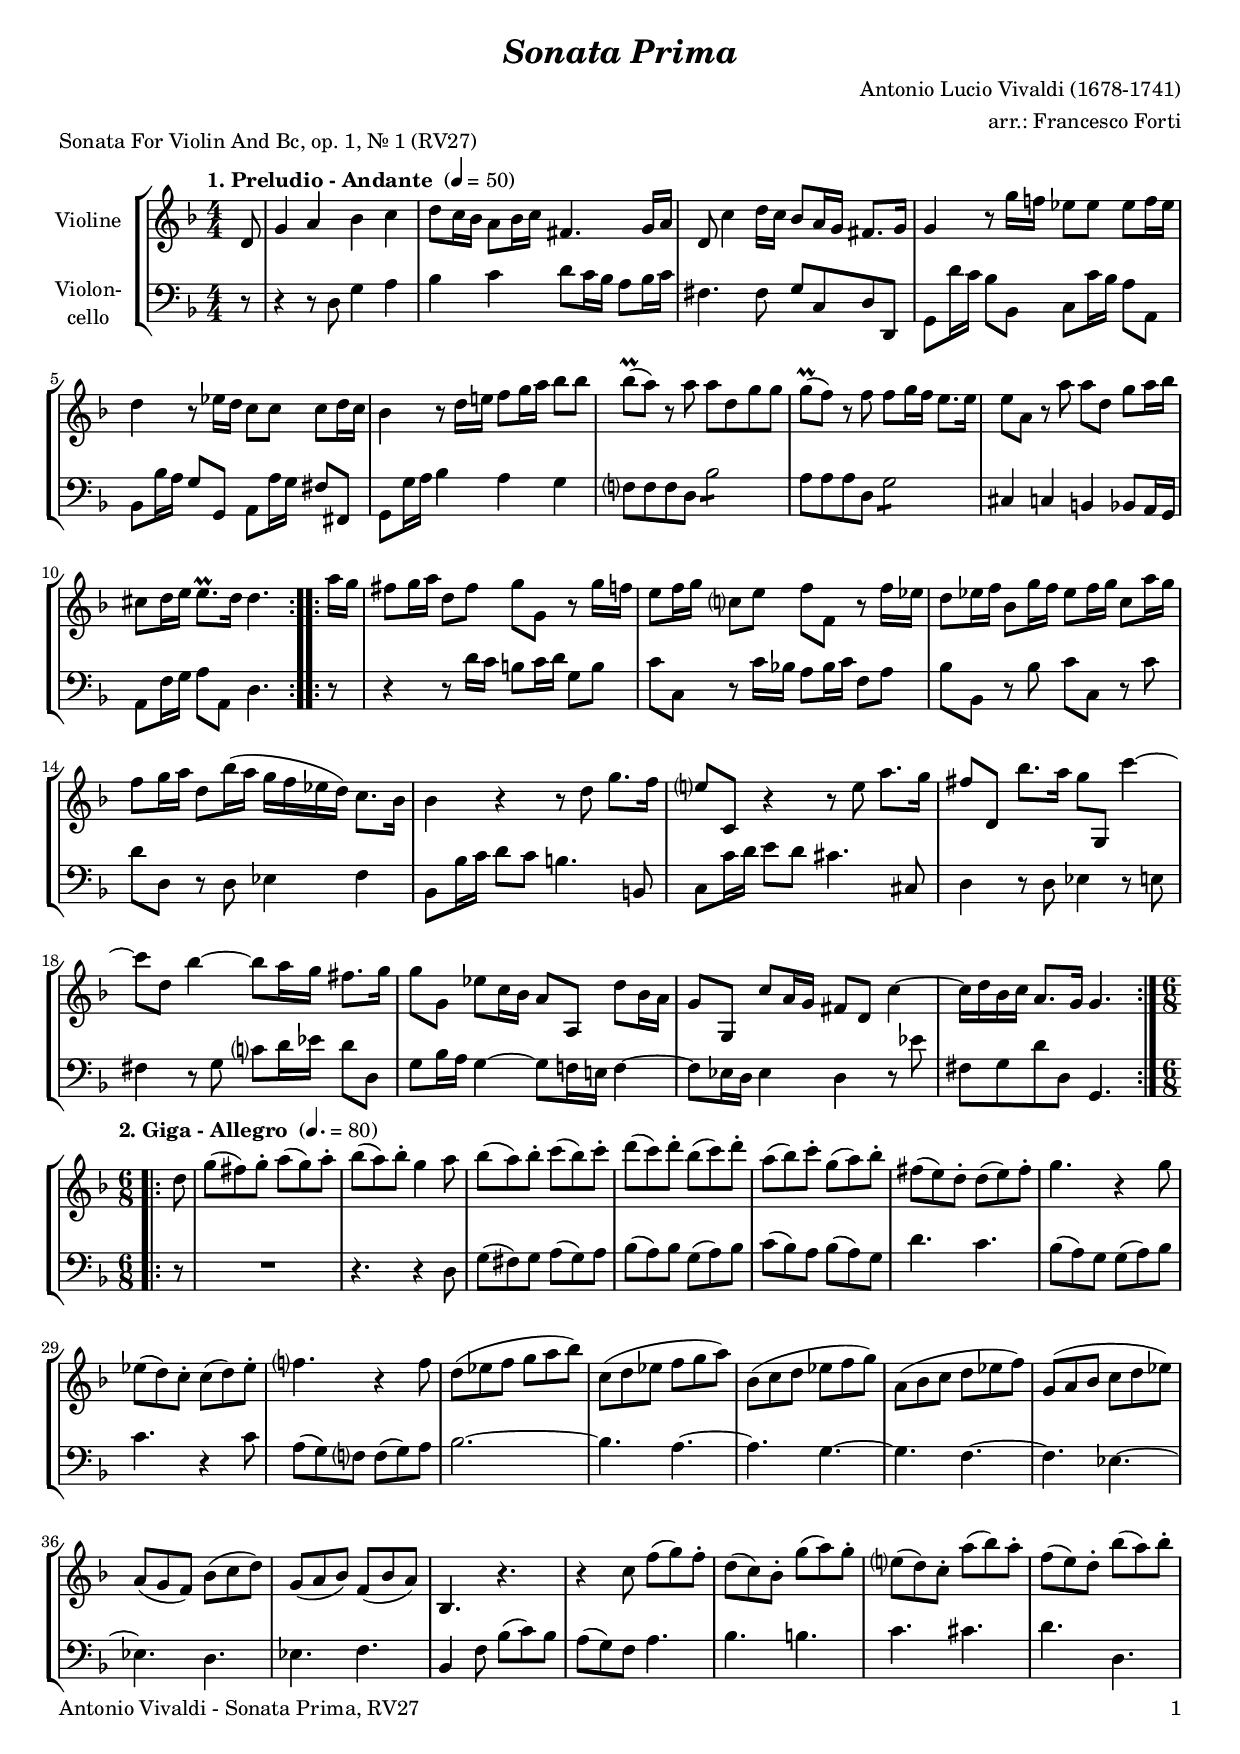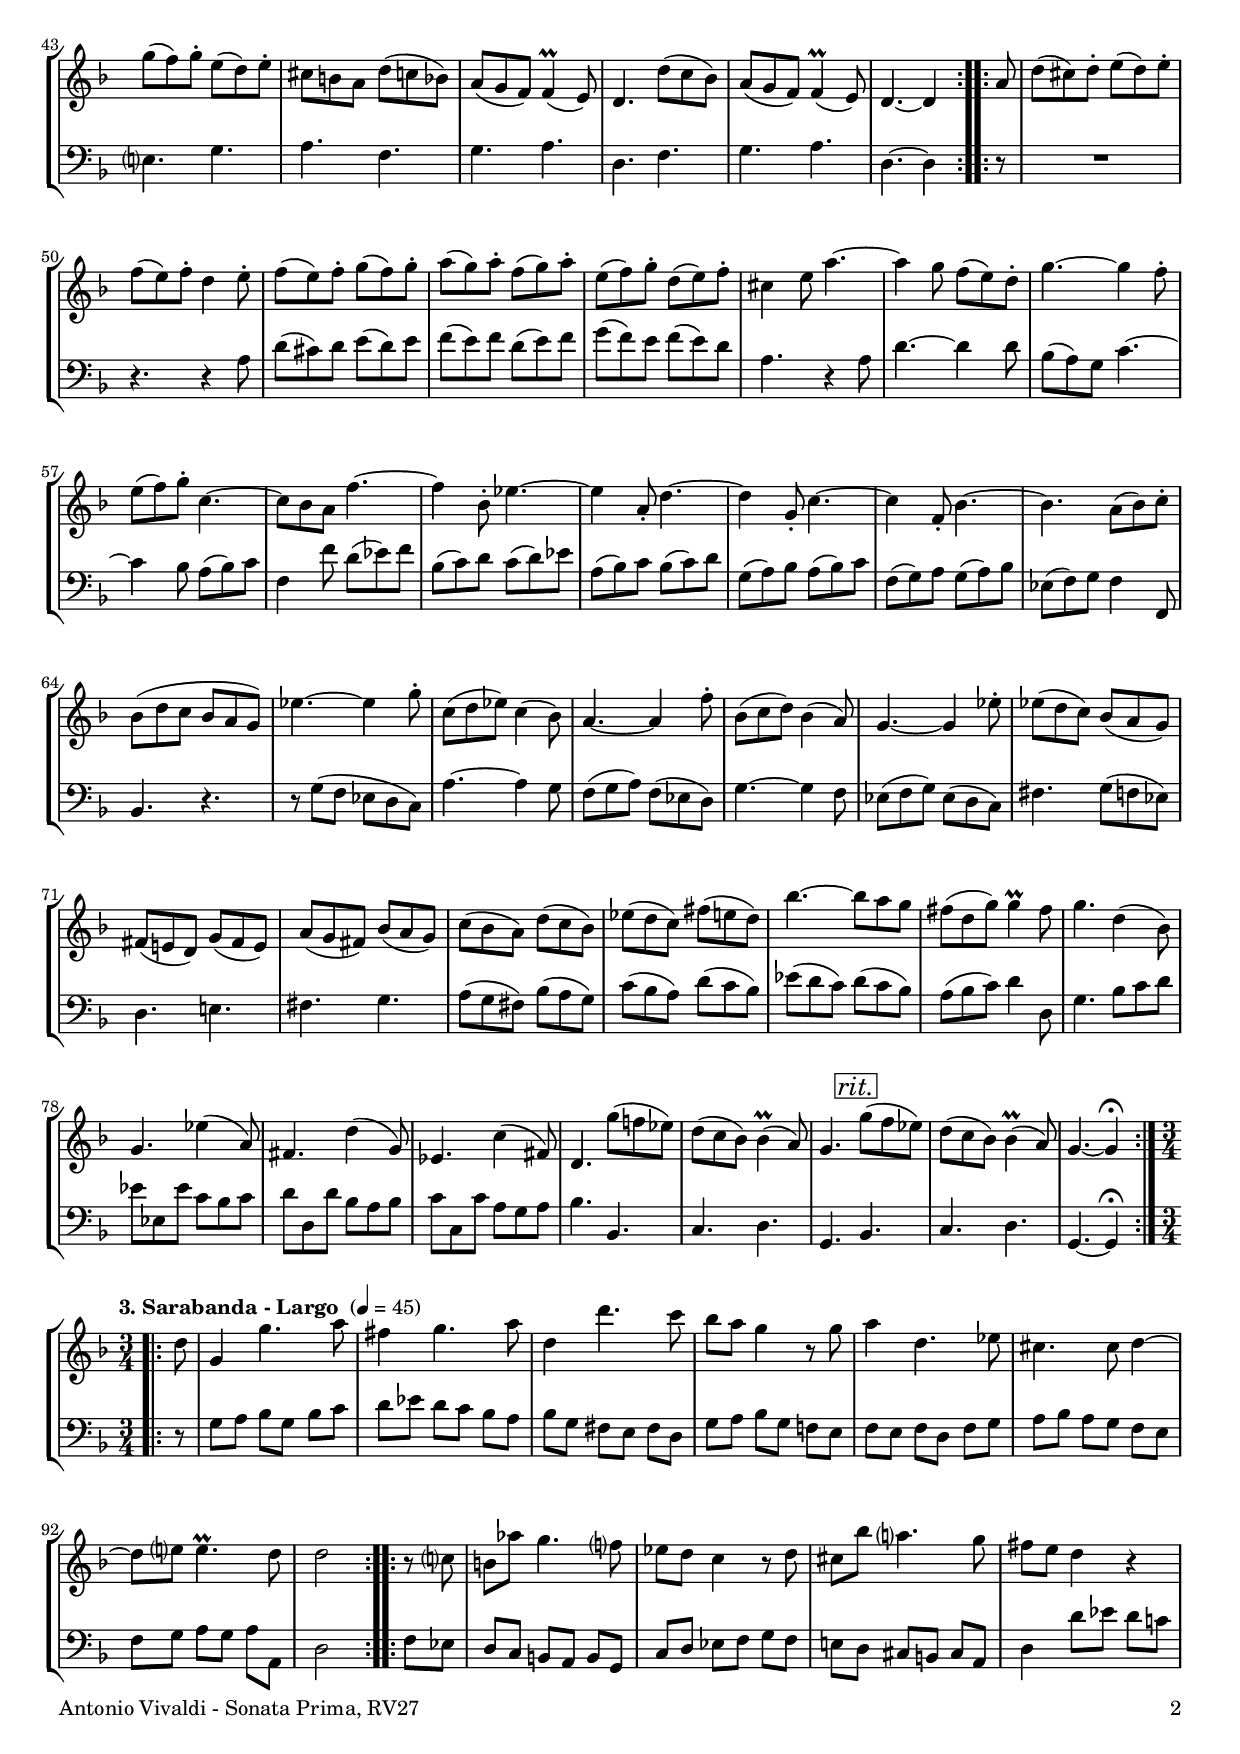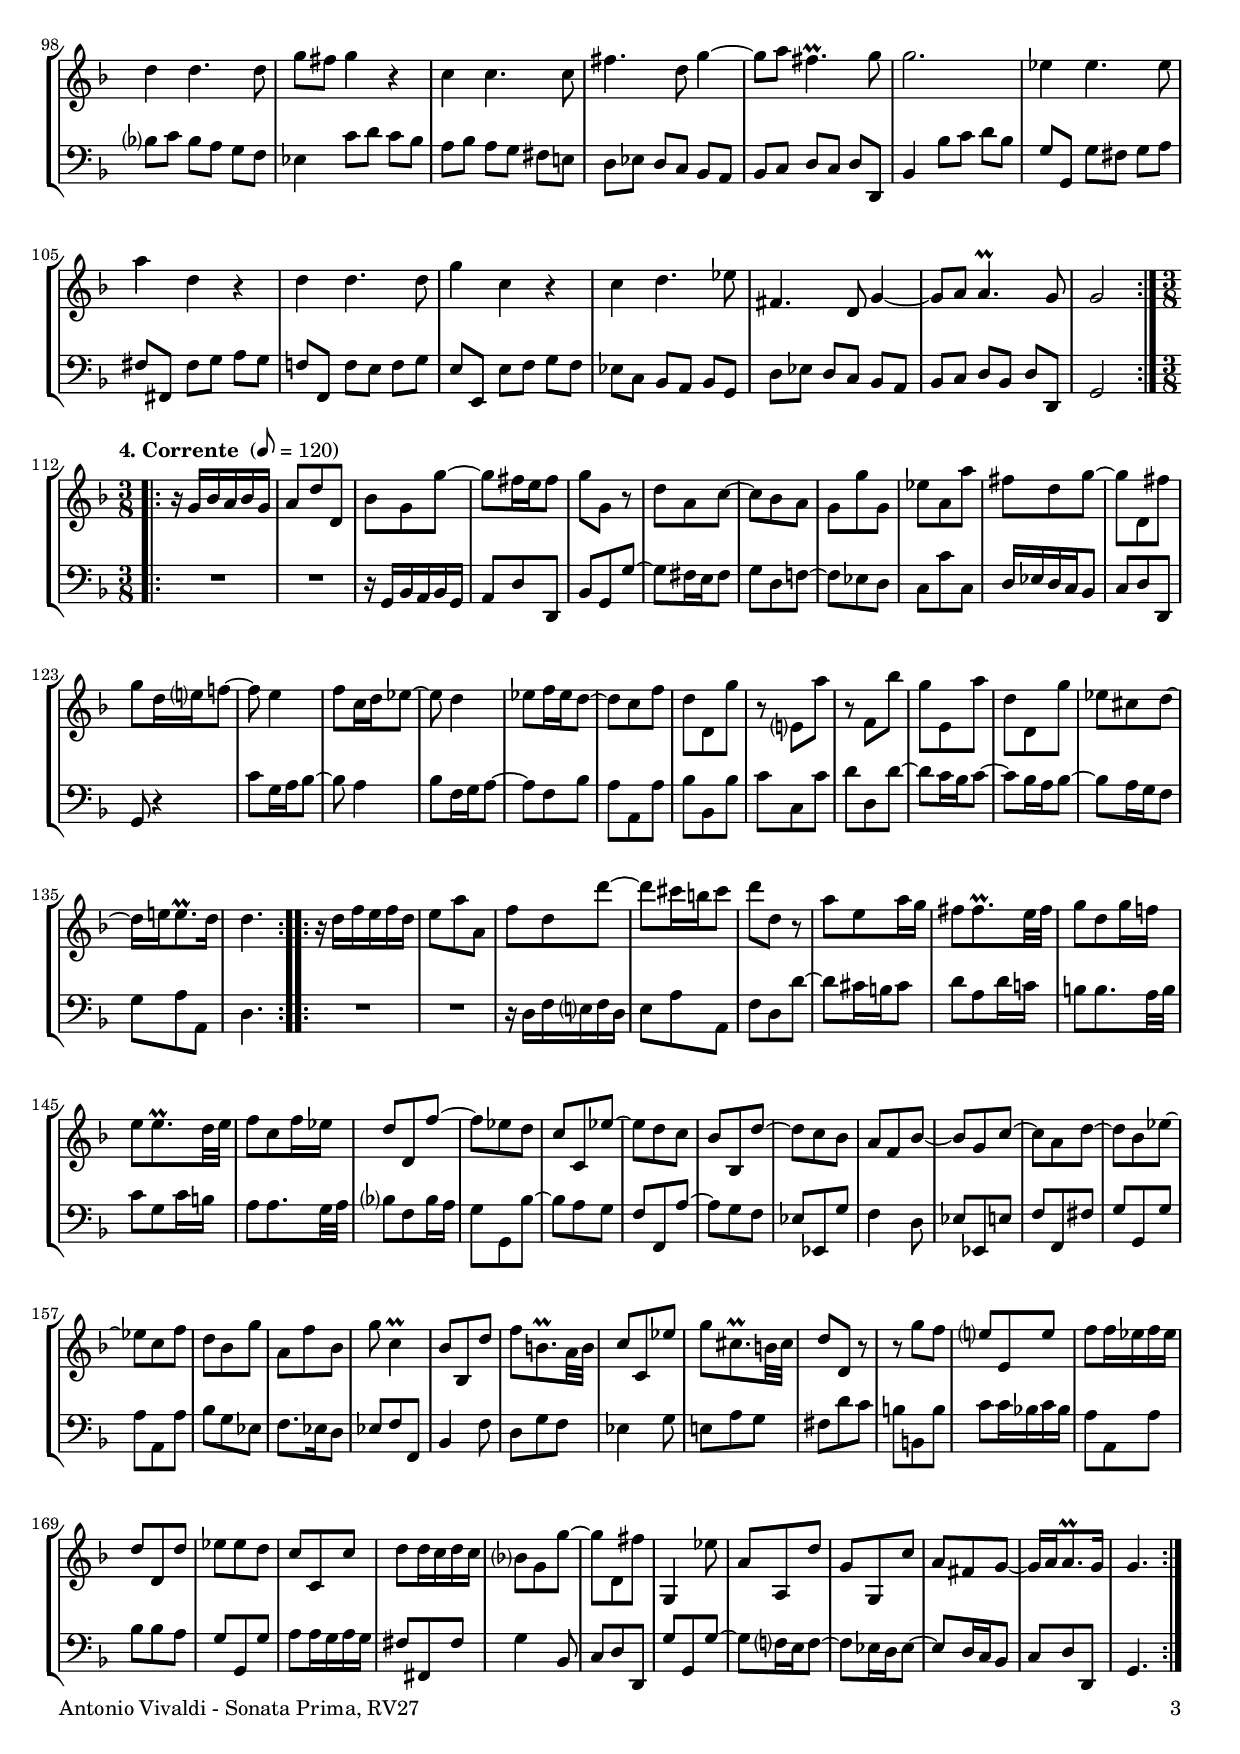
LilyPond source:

\version "2.18.2"
\include "deutsch.ly"
  
#(set-global-staff-size 18)

\header {
  title     = \markup \bold \italic "Sonata Prima"
  composer  = "Antonio Lucio Vivaldi (1678-1741)"
  arranger  = "arr.: Francesco Forti"
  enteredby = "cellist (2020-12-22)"
  piece     = "Sonata For Violin And Bc, op. 1, Nr. 1 (RV27)"
}

voiceconsts = {
  \key d \minor
  \time 4/4
  \clef "treble"
  \numericTimeSignature
  % Set default beaming for all staves
%  \set Timing.beamExceptions = #'()
%  \set Timing.baseMoment     = #(ly:make-moment 1 4)
%  \set Timing.beatStructure  = #'(1 1 1)
}

mivl = "violin"
%miba = "pizzicato strings"
miba = "cello"

arco = \markup \italic "arco"
pizz = \markup \italic "pizz."
rit  = \mark \markup \box \italic "rit."
simi = \markup \italic "simile"

introa = {        \tempo "1. Preludio - Andante " 4=50 }
introb = { \break \tempo "2. Giga - Allegro "    4.=80 \time 6/8 \partial 8 }
introc = { \break \tempo "3. Sarabanda - Largo "  4=45 \time 3/4 \partial 8
           % Set default beaming for all staves
	   \set Timing.beamExceptions = #'()
	   \set Timing.baseMoment     = #(ly:make-moment 1 4)
	   \set Timing.beatStructure  = #'(1 1 1)
	 }
introd = { \break \tempo "4. Corrente "           8=120 \time 3/8 }

va = \relative c' {
  \voiceconsts

  \introa
  \repeat volta 2 {
    \partial 8 d8
    g4 a b c
    d8 c16 b a8 b16 c fis,4. g16 a
    d,8 c'4 d16 c b8 a16 g fis8. g16

    g4 r8 g'16 f! es8 es es f16 es
    d4 r8 es16 d c8 c c d16 c
    b4 r8 d16 e! f8 g16 a b8 b

    b(\prall a) r a a d, g g
    g(\prall f) r f f g16 f e8. e16
    e8 a, r a' a d, g a16 b
    cis,8 d16 e e8.\prall d16 d4.
  }
  \repeat volta 2 {
    a'16 g

    fis8 g16 a d,8 fis g g, r g'16 f
    e8 f16 g c,?8 e f f, r f'16 es
    d8 es16 f b,8 g'16 f es8 f16 g c,8 a'16 g

    f8 g16 a d,8 b'16( a g f es d) c8. b16
    b4 r r8 d g8. f16
    e?8 c, r4 r8 e' a8. g16

    fis8 d, b''8. a16 g8 g,, c''4~
    c8 d, b'4~ b8 a16 g fis8. g16
    g8 g, es' c16 b a8 a, d' b16 a

    g8 g, c' a16 g fis8 d c'4~
    c16 d b c a8. g16 g4.
  }

  \introb
  \repeat volta 2 {
    d'8
    g( fis) g-. a( g) a-.
    b( a) b-. g4 a8
    b( a) b-. c( b) c-.
    d( c) d-. b( c) d-.
    a( b) c-. g( a) b-.

    fis( e) d-. d( e) fis-.
    g4. r4 g8
    es( d) c-. c( d) es-.
    f?4. r4 f8
    d( es f g a b)
    c,( d es f g a)

    b,( c d es f g)
    a,( b c d es f)
    g,( a b c d es)
    a,( g f) b( c d)
    g,( a b) f( b a)
    b,4. r
    r4 c'8 f( g) f-.

    d( c) b-. g'( a) g-.
    e?( d) c-. a'( b) a-.
    f( e) d-. b'( a) b-.
    g( f) g-. e( d) e-.
    cis h a d( c b)
    a( g f) f4(\prall e8)

    d4. d'8( c b)
    a( g f) f4(\prall e8)
    d4.~ d4
  }
  \repeat volta 2 {
    a'8
    d( cis) d-. e( d) e-.
    f( e) f-. d4 e8-.
    f( e) f-. g( f) g-.

    a( g) a-. f( g) a-.
    e( f) g-. d( e) f-.
    cis4 e8 a4.~
    a4 g8 f( e) d-.
    g4.~ g4 f8-.
    e( f) g-. c,4.~

    c8 b a f'4.~
    f4 b,8-. es4.~
    es4 a,8-. d4.~
    d4 g,8-. c4.~
    c4 f,8-. b4.~
    b a8( b) c-.

    b( d c b a g)
    es'4.~ es4 g8-.
    c,( d es) c4( b8)
    a4.~ a4 f'8-.
    b,( c d) b4( a8)
    g4.~ g4 es'8-.

    es( d c) b( a g)
    fis( e! d) g( fis e)
    a( g fis) b( a g)
    c( b a) d( c b)
    es( d c) fis( e d)
    b'4.~ b8 a g

    fis( d g) g4\prall fis8
    g4. d4( b8)
    g4. es'4( a,8)
    fis4. d'4( g,8)
    es4. c'4( fis,8)
    d4. g'8( f! es)

    d( c b) b4(\prall a8)
    g4. \rit g'8( f es)
    d( c b) b4(\prall a8)
    g4.~ g4\fermata
  }

  \introc
  \repeat volta 2 {
    \partial 8 d'8
    g,4 g'4. a8
    fis4 g4. a8
    d,4 d'4. c8
    b a g4 r8 g
    a4 d,4. es8

    cis4. cis8 d4~
    d8 e? e4.\prall d8
    d2
  }
  \repeat volta 2 {
    r8 c?
    h as' g4. f?8
    es d c4 r8 d
    cis b' a?4. g8

    fis e d4 r
    d d4. d8
    g fis g4 r
    c, c4. c8
    fis4. d8 g4~
    g8 a fis4.\prall g8

    g2.
    es4 es4. es8
    a4 d, r
    d d4. d8
    g4 c, r
    c d4. es8

    fis,4. d8 g4~
    g8 a a4.\prall g8
    \partial 2 g2
  }

  \introd
  \repeat volta 2 {
    r16 g b a b g
    a8 d d,
    b' g g'~
    g fis16 e fis8
    g g, r
    d' a c~
    c b a
    g g' g,
    es' a, a'

    fis d g~
    g d, fis'
    g d16 e? f!8~
    f e4
    f8 c16 d es8~
    es d4
    es8 f16 es d8~
    d c f
    d d, g'
    r e,? a'

    r f, b'
    g e, a'
    d, d, g'
    es cis d~
    d16 e! e8.\prall d16
    d4.
  }
  \repeat volta 2 {
    r16 d f e f d
    e8 a a,
    f' d d'~

    d cis16 h cis8
    d d, r
    a' e a16 g
    fis8 fis8.\prall e32 fis
    g8 d g16 f!
    e8 e8.\prall d32 e
    f8 c f16 es
    d8 d, f'~

    f es d
    c c, es'~
    es d c
    b b, d'~
    d c b
    a f b~
    b g c~
    c a d~
    d b es~
    es c f
    d b g'

    a, f' b,
    g' c,4\prall
    b8 b, d'
    f h,8.\prall a32 h
    c8 c, es'
    g cis,8.\prall h32 cis
    d8 d, r
    r g' f
    e? e, e'

    f f16 es f es
    d8 d, d'
    es es d
    c c, c'
    d d16 c d c
    b?8 g g'~
    g d, fis'
    g,,4 es''8
    a, a, d'
    g, g, c'

    a fis g~
    g16 a a8.\prall g16
    g4.
  }
}

vb = \relative c {
  \voiceconsts
  \clef "bass"
  
  \introa
  \repeat volta 2 {
    \partial 8 r8
    r4 r8 d g4 a
    b c d8 c16 b a8 b16 c
    fis,4. fis8 g c, d d,

    g d''16 c b8 b, c c'16 b a8 a,
    b b'16 a g8 g, a a'16 g fis8 fis,
    g g'16 a b4 a g

    f?8 f f d \repeat tremolo 4 b'
    a a a d, \repeat tremolo 4 g
    cis,4 c h b8 a16 g
    a8 f'16 g a8 a, d4.
  }
  \repeat volta 2 {
    r8

    r4 r8 d'16 c h8 c16 d g,8 h
    c c, r c'16 b! a8 b16 c f,8 a
    b b, r b' c c, r c'

    d d, r d es4 f
    b,8 b'16 c d8 c h4. h,8
    c c'16 d e8 d cis4. cis,8

    d4 r8 d es4 r8 e
    fis4 r8 g c? d16 es d8 d,
    g b16 a g4~ g8 f!16 e! f4~

    f8 es16 d es4 d r8 es'
    fis, g d' d, g,4.
  }

  \introb
  \repeat volta 2 {
    r8
    R2.
    r4. r4 d'8
    g( fis) g a( g) a
    b( a) b g( a) b
    c( b) a b( a) g

    d'4. c
    b8( a) g g( a) b
    c4. r4 c8
    a( g) f? f( g) a
    b2.~
    b4. a~

    a g~
    g f~
    f es~
    es d
    es f
    b,4 f'8 b( c) b
    a( g) f a4.

    b h
    c cis
    d d,
    e? g
    a f
    g a
    d, f
    g a
    d,~ d4
  }
  \repeat volta 2 {
    r8
    R2.
    r4. r4 a'8
    d( cis) d e( d) e

    f( e) f d( e) f
    g( f) e f( e) d
    a4. r4 a8
    d4.~ d4 d8
    b( a) g c4.~
    c4 b8 a( b) c

    f,4 f'8 d( es) f
    b,( c) d c( d) es
    a,( b) c b( c) d
    g,( a) b a( b) c
    f,( g) a g( a) b
    es,( f) g f4 f,8

    b4. r
    r8 g'( f es d c)
    a'4.~ a4 g8
    f( g a) f( es d)
    g4.~ g4 f8
    es( f g) es( d c)

    fis4. g8( f es)
    d4. e!
    fis g
    a8( g fis) b( a g)
    c( b a) d( c b)
    es( d c) d( c b)

    a( b c) d4 d,8
    g4. b8 c d
    es es, es' c b c
    d d, d' b a b
    c c, c' a g a
    b4. b,

    c d
    g, \rit b
    c d
    g,~ g4\fermata
  }

  \introc
  \repeat volta 2 {
    \partial 8 r8
    g' a b g b c
    d es d c b a
    b g fis e fis d
    g a b g f! e
    f e f d f g

    a b a g f e
    f g a g a a,
    d2
  }
  \repeat volta 2 {
    f8 es
    d c h a h g
    c d es f g f
    e! d cis h cis a

    d4 d'8 es d c!
    b? c b a g f
    es4 c'8 d c b
    a b a g fis e!
    d es d c b a
    b c d c d d,

    b'4 b'8 c d b
    g g, g' fis g a
    fis fis, fis' g a g
    f! f, f' e f g
    e e, e' f g f
    es c b a b g

    d' es d c b a
    b c d b d d,
    \partial 2 g2
  }

  \introd
  \repeat volta 2 {
    R4.*2
    r16 g b a b g
    a8 d d,
    b' g g'~
    g fis16 e fis8
    g d f!~
    f es d
    c c' c,

    d16 es d c b8
    c d d,
    g r4
    c'8 g16 a b8~
    b a4
    b8 f16 g a8~
    a f b
    a a, a'
    b b, b'
    c c, c'

    d d, d'~
    d c16 b c8~
    c b16 a b8~
    b a16 g f8
    g a a,
    d4.
  }
  \repeat volta 2 {
    R4.*2
    r16 d f e? f d

    e8 a a,
    f' d d'~
    d cis16 h cis8
    d a d16 c!
    h8 h8. a32 h
    c8 g c16 h
    a8 a8. g32 a
    b?8 f b16 a

    g8 g, b'~
    b a g
    f f, a'~
    a g f
    es es, g'
    f4 d8
    es es, e'
    f f, fis'
    g g, g'
    a a, a'
    b g es

    f8. es16 d8
    es f f,
    b4 f'8
    d g f
    es4 g8
    e! a g
    fis d' c
    h h, h'
    c c16 b! c b

    a8 a, a'
    b b a
    g g, g'
    a a16 g a g
    fis8 fis, fis'
    g4 b,8
    c d d,
    g' g, g'~
    g f?16 e f8~
    f es16 d es8~

    es d16 c b8
    c d d,
    g4.
  }
}


music = \new StaffGroup <<
      \new Staff {
	\set Staff.midiInstrument = \mivl
	\set Staff.instrumentName = \markup \center-column { "Violine" }
	\transpose d d { \va }
      }

      \new Staff {
	\set Staff.midiInstrument = \miba
	\set Staff.instrumentName = \markup \center-column { "Violon-" "cello" }
	\transpose d d { \vb }
      }
>>

\book {
   \paper {
    print-page-number = ##t
    print-first-page-number = ##t
    ragged-last-bottom = ##f
    oddHeaderMarkup = \markup \null
    evenHeaderMarkup = \markup \null
    oddFooterMarkup = \markup {
      \fill-line {
        \on-the-fly #print-page-number-check-first
        "Antonio Vivaldi - Sonata Prima, RV27" \fromproperty #'page:page-number-string
      }
    }
    evenFooterMarkup = \oddFooterMarkup
  } \score {
    \music
    \layout {}
  }

  \score {
    \unfoldRepeats \music

    \midi {
      \context {
        \Score
      }
    }
  }
}